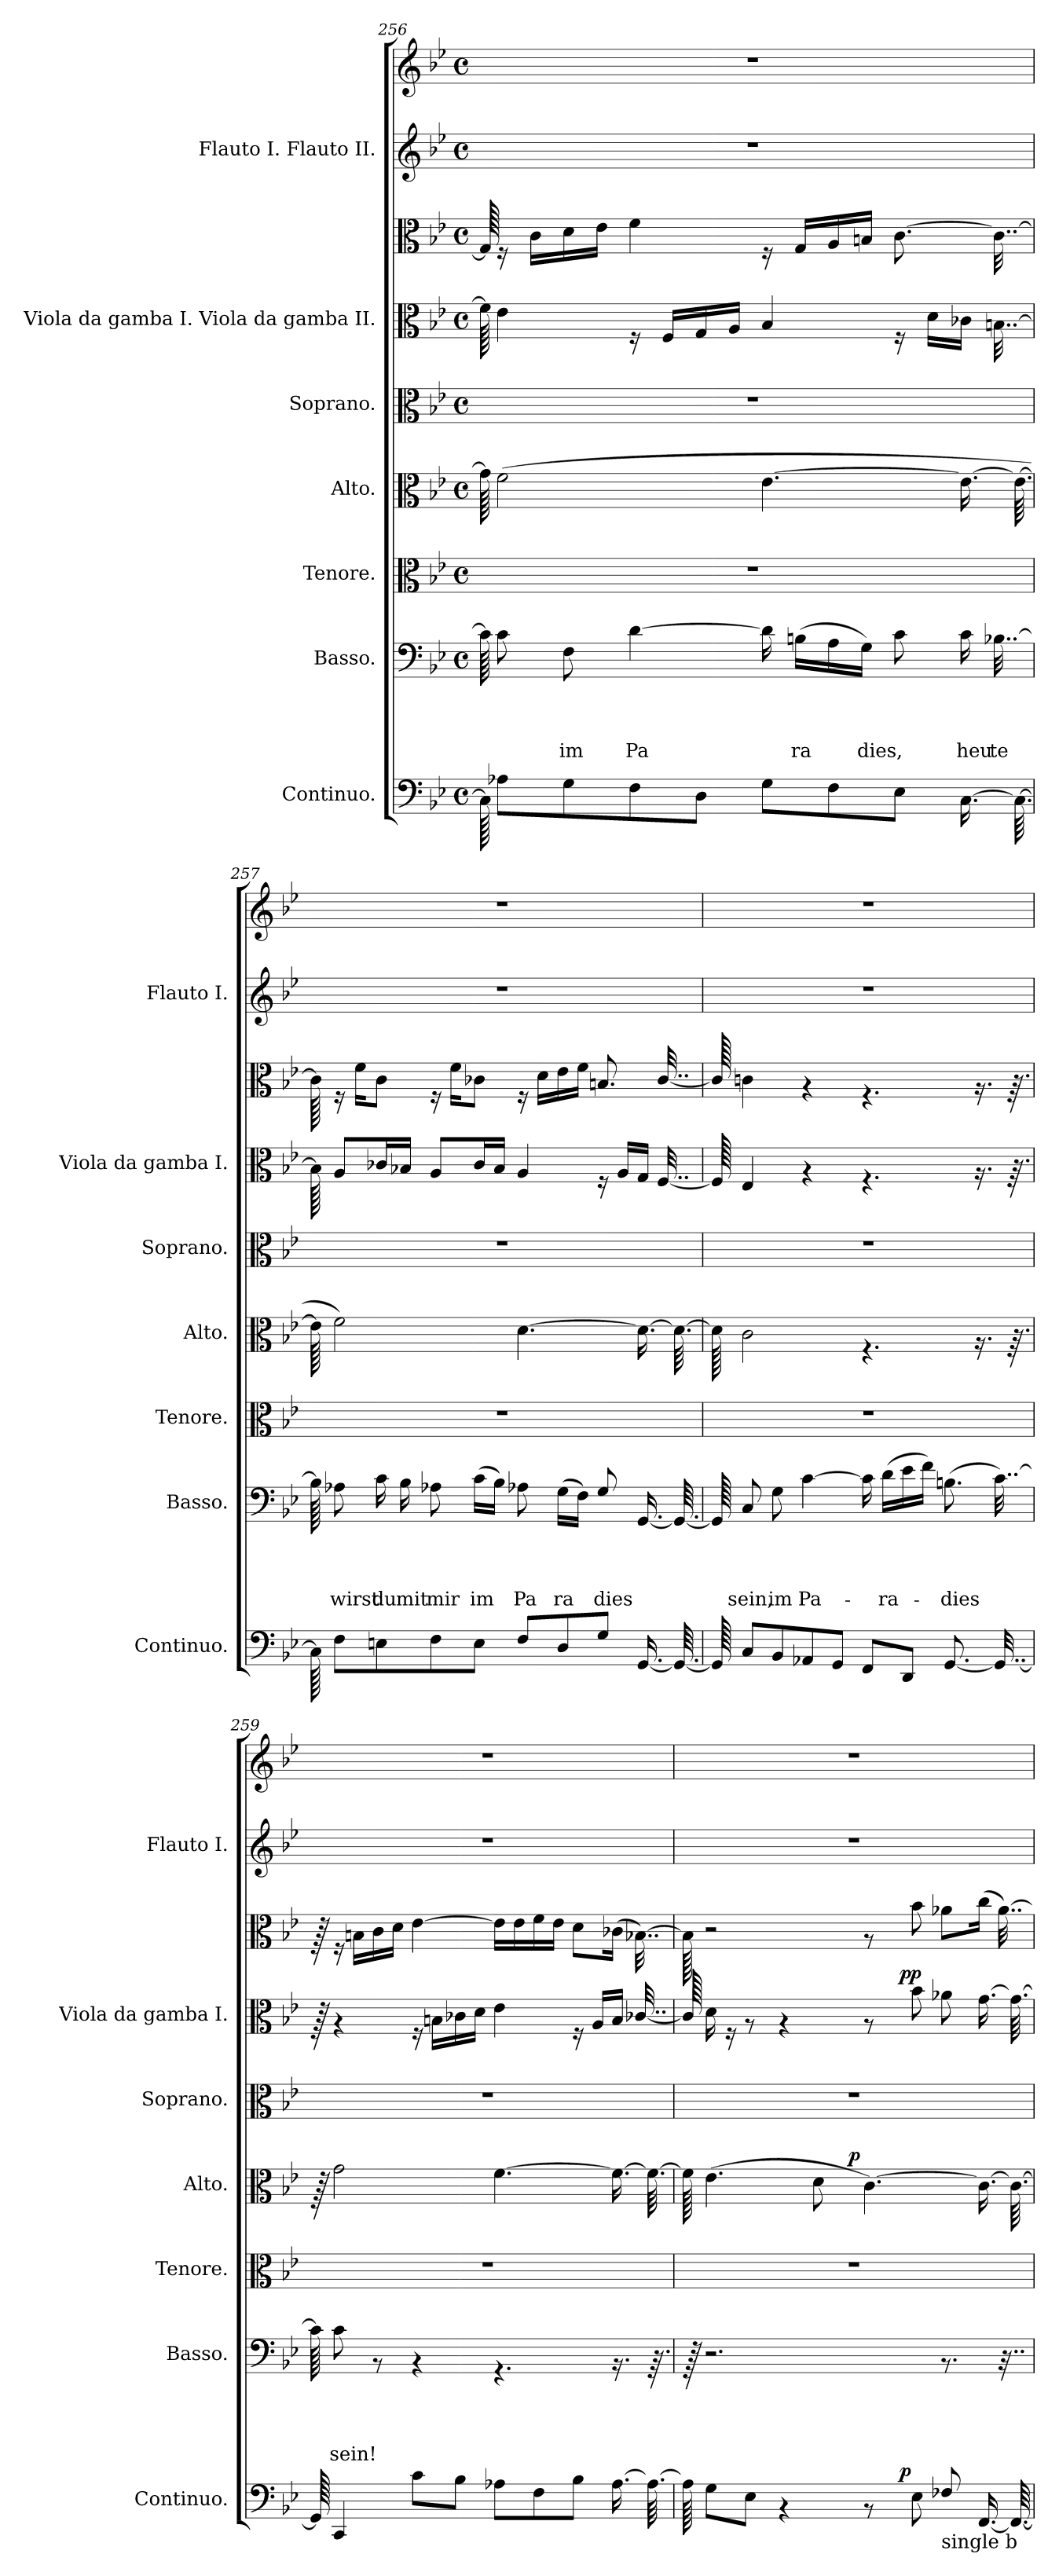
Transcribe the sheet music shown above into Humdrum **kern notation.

**kern	**dynam	**kern	**text	**text	**text	**text	**kern	**kern	**dynam	**kern	**kern	**kern	**dynam	**kern	**kern
*part7	*part7	*part6	*part6	*part6	*part6	*part6	*part5	*part4	*part4	*part3	*part2	*part2	*part2	*part1	*part1
*staff9	*staff9	*staff8	*staff8	*staff8	*staff8	*staff8	*staff7	*staff6	*staff6	*staff5	*staff4	*staff3	*staff3/4	*staff2	*staff1
*I"Continuo.	*	*I"Basso.	*	*	*	*	*I"Tenore.	*I"Alto.	*	*I"Soprano.	*I"Viola da gamba I. Viola da gamba II.	*	*	*I"Flauto I. Flauto II.	*
*I'Continuo.	*	*I'Basso.	*	*	*	*	*I'Tenore.	*I'Alto.	*	*I'Soprano.	*I'Viola da gamba I.	*	*	*I'Flauto I.	*
!!LO:PB:g=z
*clefF4	*	*clefF4	*	*	*	*	*clefC3	*clefC3	*	*clefC3	*clefC3	*clefC3	*	*clefG2	*clefG2
*k[b-e-]	*	*k[b-e-]	*	*	*	*	*k[b-e-]	*k[b-e-]	*	*k[b-e-]	*k[b-e-]	*k[b-e-]	*	*k[b-e-]	*k[b-e-]
*B-:	*	*B-:	*	*	*	*	*B-:	*B-:	*	*B-:	*B-:	*B-:	*	*B-:	*B-:
*M4/4	*	*M4/4	*	*	*	*	*M4/4	*M4/4	*	*M4/4	*M4/4	*M4/4	*	*M4/4	*M4/4
*met(c)	*	*met(c)	*	*	*	*	*met(c)	*met(c)	*	*met(c)	*met(c)	*met(c)	*	*met(c)	*met(c)
=256	=256	=256	=256	=256	=256	=256	=256	=256	=256	=256	=256	=256	=256	=256	=256
128C\]	.	128c\]	.	.	.	.	1r	128g\]	.	1r	128f\]	128G/]	.	1r	1r
8A-X\L	.	8c\	.	.	.	.	.	(>2f\	.	.	4e-\	16rF	.	.	.
.	.	.	.	.	.	.	.	.	.	.	.	16c\LL	.	.	.
!	!	!	!	!	!	!LO:LY:b	!	!	!	!	!	!	!	!	!
8G\	.	8F\	.	.	.	im	.	.	.	.	.	16d\	.	.	.
.	.	.	.	.	.	.	.	.	.	.	.	16e-\JJ	.	.	.
!	!	!	!	!	!	!LO:LY:b	!	!	!	!	!	!	!	!	!
8F\	.	[>4d\	.	.	.	Pa	.	.	.	.	16rF	4f\	.	.	.
.	.	.	.	.	.	.	.	.	.	.	16F/LL	.	.	.	.
8D\J	.	.	.	.	.	.	.	.	.	.	16G/	.	.	.	.
.	.	.	.	.	.	.	.	.	.	.	16A/JJ	.	.	.	.
8G\L	.	16d\]	.	.	.	.	.	[>4.e-\	.	.	4B-/	16rF	.	.	.
!	!	!	!	!	!	!LO:LY:b	!	!	!	!	!	!	!	!	!
.	.	(>16Bn\LL	.	.	.	ra	.	.	.	.	.	16G/LL	.	.	.
8F\	.	16A\	.	.	.	.	.	.	.	.	.	16A/	.	.	.
!	!	!	!	!	!	!LO:LY:b	!	!	!	!	!	!	!	!	!
.	.	16G\JJ)	.	.	.	dies,	.	.	.	.	.	16Bn/JJ	.	.	.
8E-\J	.	8c\	.	.	.	.	.	.	.	.	16rF	[>8.c\	.	.	.
.	.	.	.	.	.	.	.	.	.	.	16d\LL	.	.	.	.
!	!	!	!	!	!	!LO:LY:b	!	!	!	!	!	!	!	!	!
[>16.C\	.	16c\	.	.	.	heu	.	16.e-\_	.	.	16c-X\JJ	.	.	.	.
!	!	!	!	!	!	!LO:LY:b	!	!	!	!	!	!	!	!	!
.	.	[>32..B-X\	.	.	.	te	.	.	.	.	[>32..B\	32..c\_	.	.	.
64.C\_	.	.	.	.	.	.	.	64.e-\_	.	.	.	.	.	.	.
=257	=257	=257	=257	=257	=257	=257	=257	=257	=257	=257	=257	=257	=257	=257	=257
128C\]	.	128B-\]	.	.	.	.	1r	128e-\]	.	1r	128B\]	128c\]	.	1r	1r
!	!	!	!	!	!	!LO:LY:b	!	!	!	!	!	!	!	!	!
8F\L	.	8A-X\	.	.	.	wirst	.	2f\)	.	.	8A/L	16rF	.	.	.
.	.	.	.	.	.	.	.	.	.	.	.	16f\KL	.	.	.
!	!	!	!	!	!	!LO:LY:b	!	!	!	!	!	!	!	!	!
8En\	.	16c\	.	.	.	du	.	.	.	.	16c-X/L	8c\J	.	.	.
!	!	!	!	!	!	!LO:LY:b	!	!	!	!	!	!	!	!	!
.	.	16B-\	.	.	.	mit	.	.	.	.	16B-/JJ	.	.	.	.
!	!	!	!	!	!	!LO:LY:b	!	!	!	!	!	!	!	!	!
8F\	.	8A-X\	.	.	.	mir	.	.	.	.	8A/L	16rF	.	.	.
.	.	.	.	.	.	.	.	.	.	.	.	16f\KL	.	.	.
!	!	!	!	!	!	!LO:LY:b	!	!	!	!	!	!	!	!	!
8E\J	.	(>16c\LL	.	.	.	im	.	.	.	.	16c-/L	8c-\J	.	.	.
.	.	16B-\JJ)	.	.	.	.	.	.	.	.	16B-/JJ	.	.	.	.
!	!	!	!	!	!	!LO:LY:b	!	!	!	!	!	!	!	!	!
8F/L	.	8A-X\	.	.	.	Pa	.	[>4.d\	.	.	4A/	16rF	.	.	.
.	.	.	.	.	.	.	.	.	.	.	.	16d\LL	.	.	.
!	!	!	!	!	!	!LO:LY:b	!	!	!	!	!	!	!	!	!
8D/	.	(>16G\LL	.	.	.	ra	.	.	.	.	.	16e-\	.	.	.
.	.	16F\JJ)	.	.	.	.	.	.	.	.	.	16f\JJ	.	.	.
!	!	!	!	!	!	!LO:LY:b	!	!	!	!	!	!	!	!	!
8G/J	.	8G/	.	.	.	dies	.	.	.	.	16rF	8.Bn/	.	.	.
.	.	.	.	.	.	.	.	.	.	.	16A/LL	.	.	.	.
[<16.GG/	.	[<16.GG/	.	.	.	.	.	16.d\_	.	.	16G/JJ	.	.	.	.
.	.	.	.	.	.	.	.	.	.	.	[<32..F/	[<32..c-/	.	.	.
64.GG/_	.	64.GG/_	.	.	.	.	.	64.d\_	.	.	.	.	.	.	.
!!LO:LB:g=z
=258	=258	=258	=258	=258	=258	=258	=258	=258	=258	=258	=258	=258	=258	=258	=258
128GG/]	.	128GG/]	.	.	.	.	1r	128d\]	.	1r	128F/]	128c-/]	.	1r	1r
!	!	!	!	!	!	!LO:LY:b	!	!	!	!	!	!	!	!	!
8C/L	.	8C/	.	.	.	sein,	.	2c\	.	.	4E-/	4c\	.	.	.
!	!	!	!	!	!	!LO:LY:b	!	!	!	!	!	!	!	!	!
8BB-/	.	8G\	.	.	.	im	.	.	.	.	.	.	.	.	.
!	!	!	!	!	!	!LO:LY:b	!	!	!	!	!	!	!	!	!
8AA-X/	.	[>4c\	.	.	.	Pa-	.	.	.	.	4rG	4rG	.	.	.
8GG/J	.	.	.	.	.	.	.	.	.	.	.	.	.	.	.
8FF/L	.	16c\]	.	.	.	.	.	4.rG	.	.	4.rG	4.rG	.	.	.
!	!	!	!	!	!	!LO:LY:b	!	!	!	!	!	!	!	!	!
.	.	(>16d\LL	.	.	.	-ra-	.	.	.	.	.	.	.	.	.
8DD/J	.	16e-\	.	.	.	.	.	.	.	.	.	.	.	.	.
.	.	16f\JJ)	.	.	.	.	.	.	.	.	.	.	.	.	.
!	!	!	!	!	!	!LO:LY:b	!	!	!	!	!	!	!	!	!
[<8.GG/	.	(>8.Bn\	.	.	.	-dies	.	.	.	.	.	.	.	.	.
.	.	.	.	.	.	.	.	16.rG	.	.	16.rG	16.rG	.	.	.
32..GG/_	.	[>32..c\)	.	.	.	.	.	.	.	.	.	.	.	.	.
.	.	.	.	.	.	.	.	64.rG	.	.	64.rG	64.rG	.	.	.
=259	=259	=259	=259	=259	=259	=259	=259	=259	=259	=259	=259	=259	=259	=259	=259
128GG/]	.	128c\]	.	.	.	.	1r	128rG	.	1r	128rG	128rG	.	1r	1r
!	!	!	!	!	!	!LO:LY:b	!	!	!	!	!	!	!	!	!
4CC/	.	8c\	.	.	.	sein!	.	2g\	.	.	4rG	16rF	.	.	.
.	.	.	.	.	.	.	.	.	.	.	.	16Bn\LL	.	.	.
.	.	8rAA	.	.	.	.	.	.	.	.	.	16c\	.	.	.
.	.	.	.	.	.	.	.	.	.	.	.	16d\JJ	.	.	.
8c\L	.	4rAA	.	.	.	.	.	.	.	.	16rF	[>4e-\	.	.	.
.	.	.	.	.	.	.	.	.	.	.	16B\LL	.	.	.	.
8B-\J	.	.	.	.	.	.	.	.	.	.	16c-X\	.	.	.	.
.	.	.	.	.	.	.	.	.	.	.	16d\JJ	.	.	.	.
8A-X\L	.	4.rAA	.	.	.	.	.	[>4.f\	.	.	4e-\	16e-\LL]	.	.	.
.	.	.	.	.	.	.	.	.	.	.	.	16e-\	.	.	.
8F\	.	.	.	.	.	.	.	.	.	.	.	16f\	.	.	.
.	.	.	.	.	.	.	.	.	.	.	.	16e-\JJ	.	.	.
8B-\J	.	.	.	.	.	.	.	.	.	.	16rF	8d\L	.	.	.
.	.	.	.	.	.	.	.	.	.	.	16A/LL	.	.	.	.
[>16.A-\	.	16.rAA	.	.	.	.	.	16.f\_	.	.	16B/JJ	(>16c-\Jk	.	.	.
.	.	.	.	.	.	.	.	.	.	.	[<32..c-X/	[>32..B-X\)	.	.	.
64.A-\_	.	64.rAA	.	.	.	.	.	64.f\_	.	.	.	.	.	.	.
=260	=260	=260	=260	=260	=260	=260	=260	=260	=260	=260	=260	=260	=260	=260	=260
*^	*	*	*	*	*	*	*	*^	*	*	*^	*	*	*	*
128A-\]	2ryy	.	128rAA	.	.	.	.	1r	128f\]	4ryy	.	1r	128c-/]	2ryy	128B-\]	.	1r	1r
8G\L	.	.	2.r	.	.	.	.	.	(>4.e-\	.	.	.	16d\	.	2r	.	.	.
.	.	.	.	.	.	.	.	.	.	.	.	.	16rF	.	.	.	.	.
8E-\J	.	.	.	.	.	.	.	.	.	.	.	.	8rG	.	.	.	.	.
.	.	.	.	.	.	.	.	.	.	8ryy	.	.	.	.	.	.	.	.
4rAA	.	.	.	.	.	.	.	.	.	.	.	.	4rG	.	.	.	.	.
.	.	.	.	.	.	.	.	.	.	16ryy	.	.	.	.	.	.	.	.
.	.	.	.	.	.	.	.	.	8d\	.	.	.	.	.	.	.	.	.
.	.	.	.	.	.	.	.	.	.	32ryy	.	.	.	.	.	.	.	.
.	.	.	.	.	.	.	.	.	.	128ryy	.	.	.	.	.	.	.	.
!	!	!	!	!	!	!	!	!	!	!	!LO:DY:a	!	!	!	!	!	!	!
.	.	.	.	.	.	.	.	.	.	2ryy	p	.	.	.	.	.	.	.
.	16ryy	.	.	.	.	.	.	.	.	.	.	.	.	16ryy	.	.	.	.
8rAA	.	.	.	.	.	.	.	.	[>4.c\)	.	.	.	8rG	.	8rG	.	.	.
.	32ryy	.	.	.	.	.	.	.	.	.	.	.	.	32ryy	.	.	.	.
.	128ryy	.	.	.	.	.	.	.	.	.	.	.	.	128ryy	.	.	.	.
!	!	!LO:DY:a	!	!	!	!	!	!	!	!	!	!	!	!	!	!LO:DY:b=2	!	!
!	!	!	!	!	!	!	!	!	!	!	!	!	!	!	!	!LO:DY:n=1:a=2	!	!
.	4ryy	p	.	.	.	.	.	.	.	.	.	.	.	4ryy	.	p p	.	.
8E-\	.	.	.	.	.	.	.	.	.	.	.	.	8b-\	.	8b-\	.	.	.
!LO:TX:b:t=single b	!	!	!	!	!	!	!	!	!	!	!	!	!	!	!	!	!	!
8F-/	.	.	8.rAA	.	.	.	.	.	.	.	.	.	8a-\	.	8a-X\L	.	.	.
.	8ryy	.	.	.	.	.	.	.	.	.	.	.	.	8ryy	.	.	.	.
[<16.FF/	.	.	.	.	.	.	.	.	16.c\_	.	.	.	[>16.g\	.	(>16cc\Jk	.	.	.
.	.	.	32..rAA	.	.	.	.	.	.	.	.	.	.	.	[>32..a-\)	.	.	.
64.FF/_	64.ryy	.	.	.	.	.	.	.	64.c\_	64.ryy	.	.	64.g\_	64.ryy	.	.	.	.
*v	*v	*	*	*	*	*	*	*	*v	*v	*	*	*v	*v	*	*	*	*
=	=	=	=	=	=	=	=	=	=	=	=	=	=	=	=
*-	*-	*-	*-	*-	*-	*-	*-	*-	*-	*-	*-	*-	*-	*-	*-
